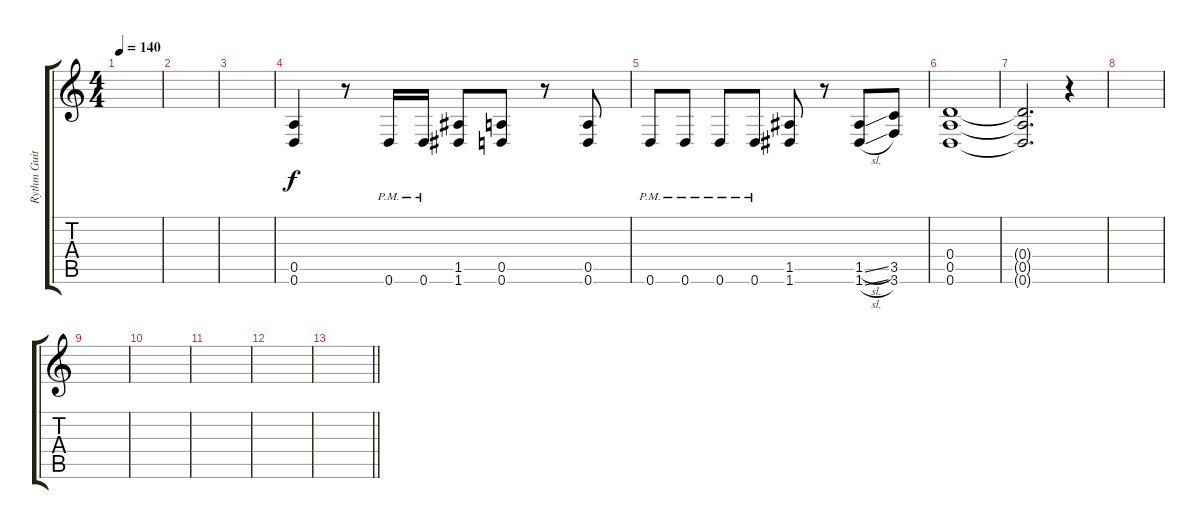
\track ("Rythm Guitar 2" "Rythm Guit") {instrument distortionguitar}
\staff {score tabs}
\tuning (E4 B3 G3 D3 A2 D2) {hide}
\ts (4 4)
\tempo 140
\clef g2
\ks c
|
|
|
(0.5 0.6).4 r.8 0.6{pm}.16 0.6{pm}.16 (1.5 1.6).8 (0.5 0.6).8 r.8 (0.5 0.6).8 |
0.6{pm}.8 0.6{pm}.8 0.6{pm}.8 0.6{pm}.8 (1.5 1.6).8 r.8 (1.5{sl} 1.6{sl}).8 (3.5 3.6).8 |
(0.4 0.5 0.6).1 |
(0.4{t} 0.5{t} 0.6{t}).2{d} r.4 |
|
|
|
|
|
\barLineRight lightlight
